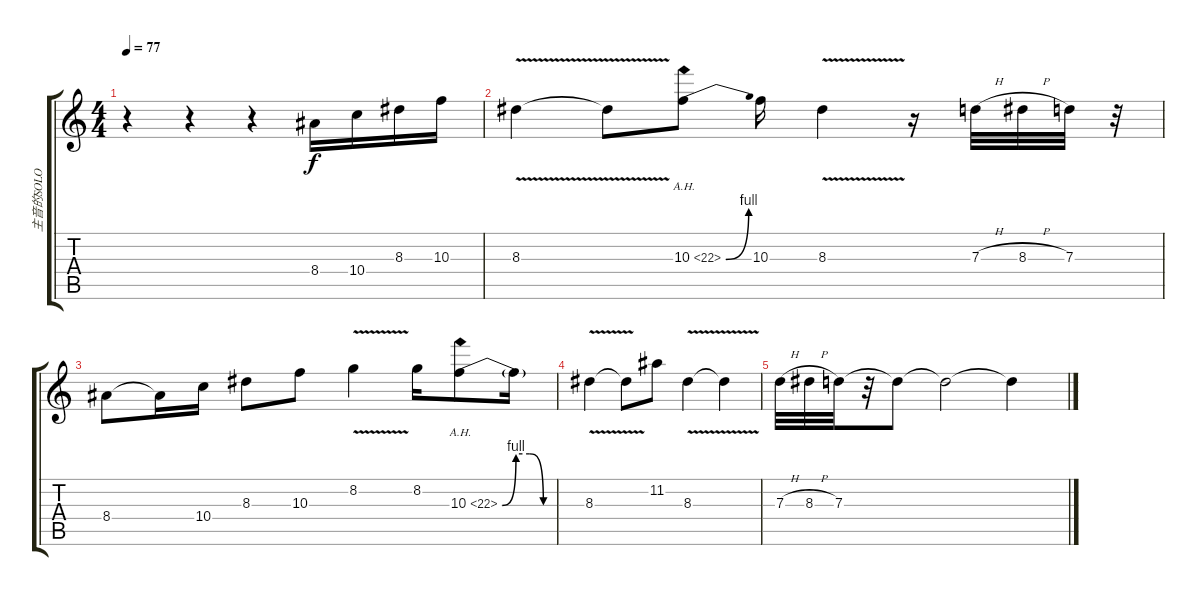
\track ("主音的SOLO" "主音的SOLO") {instrument distortionguitar}
\staff {score tabs}
\tuning (E4 B3 G3 D3 A2 E2) {hide}
\ts (4 4)
\tempo 77
\clef g2
\ks c
r.4{dy f instrument distortionguitar} r.4 r.4 8.4.16 10.4.16 8.3.16 10.3.16 |
8.3{v}.4 8.3{t}.8 10.3{be (bend 0 0 60 4) ah 12}.8 10.3.16 8.3{v}.4 r.16 7.3{h}.32 8.3{h}.32 7.3.32 r.32 |
8.4.8 8.4{t}.16 10.4.16 8.3.8 10.3.8 8.2{v}.4 8.2.16 10.3{be (custom 0 0 15 4 30 4 45 0 60 0) ah 12}.8 10.3{t}.16 |
8.3{v}.4 8.3{t}.8 11.2.8 8.3{v}.4 8.3{t}.4 |
7.3{h}.32 8.3{h}.32 7.3.32 r.32 7.3{t}.8 7.3{t}.2 7.3{t}.4
